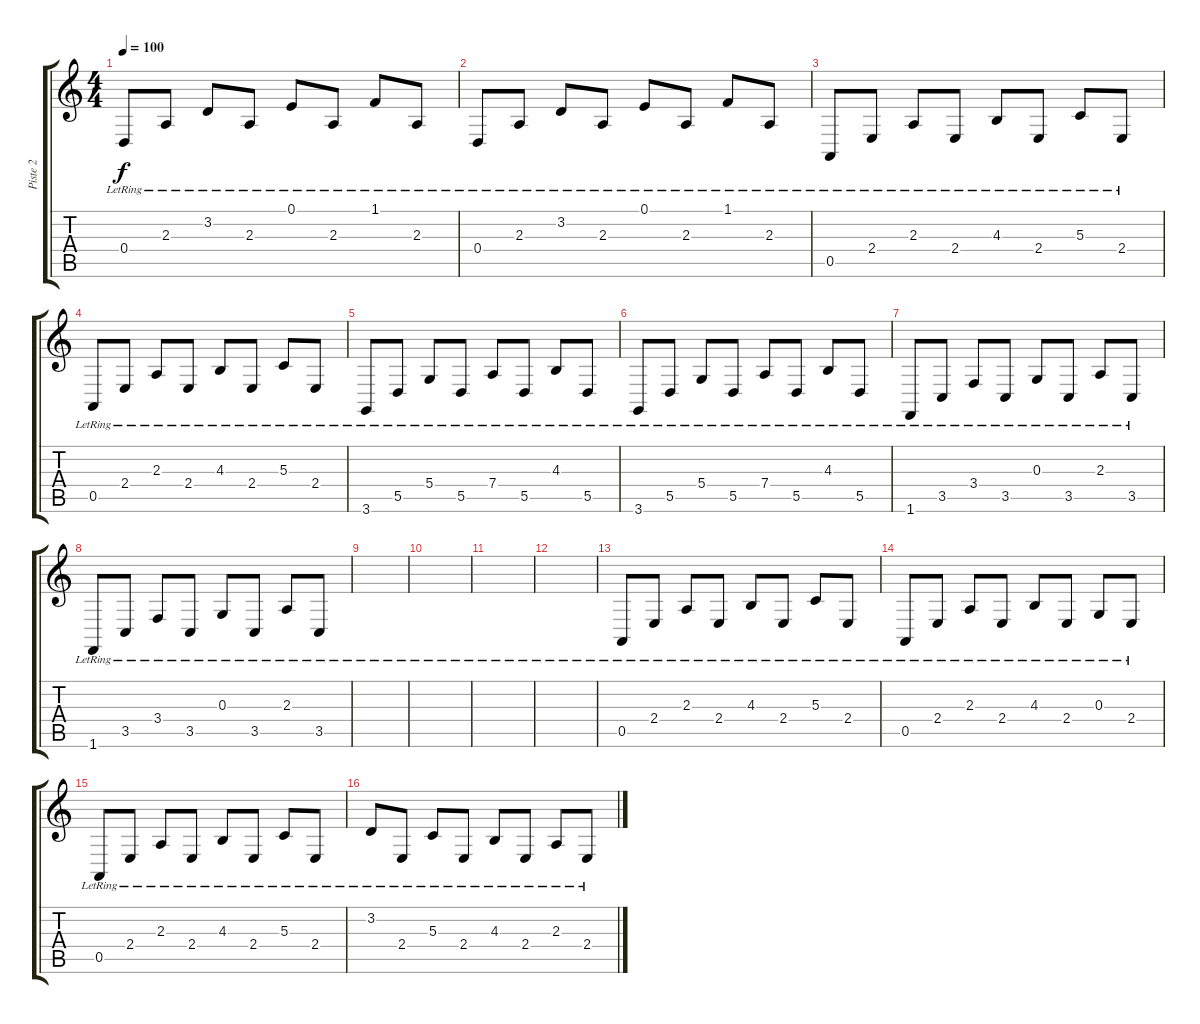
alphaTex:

\track ("Piste 2" "Piste 2") {instrument acousticgrandpiano}
\staff {score tabs}
\tuning (E4 B3 G3 D3 A2 E2) {hide}
\ts (4 4)
\tempo 100
\clef g2
\ks c
0.4{lr}.8{dy f} 2.3{lr}.8 3.2{lr}.8 2.3{lr}.8 0.1{lr}.8 2.3{lr}.8 1.1{lr}.8 2.3{lr}.8 |
0.4{lr}.8 2.3{lr}.8 3.2{lr}.8 2.3{lr}.8 0.1{lr}.8 2.3{lr}.8 1.1{lr}.8 2.3{lr}.8 |
0.5{lr}.8 2.4{lr}.8 2.3{lr}.8 2.4{lr}.8 4.3{lr}.8 2.4{lr}.8 5.3{lr}.8 2.4{lr}.8 |
0.5{lr}.8 2.4{lr}.8 2.3{lr}.8 2.4{lr}.8 4.3{lr}.8 2.4{lr}.8 5.3{lr}.8 2.4{lr}.8 |
3.6{lr}.8 5.5{lr}.8 5.4{lr}.8 5.5{lr}.8 7.4{lr}.8 5.5{lr}.8 4.3{lr}.8 5.5{lr}.8 |
3.6{lr}.8 5.5{lr}.8 5.4{lr}.8 5.5{lr}.8 7.4{lr}.8 5.5{lr}.8 4.3{lr}.8 5.5{lr}.8 |
1.6{lr}.8 3.5{lr}.8 3.4{lr}.8 3.5{lr}.8 0.3{lr}.8 3.5{lr}.8 2.3{lr}.8 3.5{lr}.8 |
1.6{lr}.8 3.5{lr}.8 3.4{lr}.8 3.5{lr}.8 0.3{lr}.8 3.5{lr}.8 2.3{lr}.8 3.5{lr}.8 |
|
|
|
|
0.5{lr}.8 2.4{lr}.8 2.3{lr}.8 2.4{lr}.8 4.3{lr}.8 2.4{lr}.8 5.3{lr}.8 2.4{lr}.8 |
0.5{lr}.8 2.4{lr}.8 2.3{lr}.8 2.4{lr}.8 4.3{lr}.8 2.4{lr}.8 0.3{lr}.8 2.4{lr}.8 |
0.5{lr}.8 2.4{lr}.8 2.3{lr}.8 2.4{lr}.8 4.3{lr}.8 2.4{lr}.8 5.3{lr}.8 2.4{lr}.8 |
3.2{lr}.8 2.4{lr}.8 5.3{lr}.8 2.4{lr}.8 4.3{lr}.8 2.4{lr}.8 2.3{lr}.8 2.4{lr}.8
